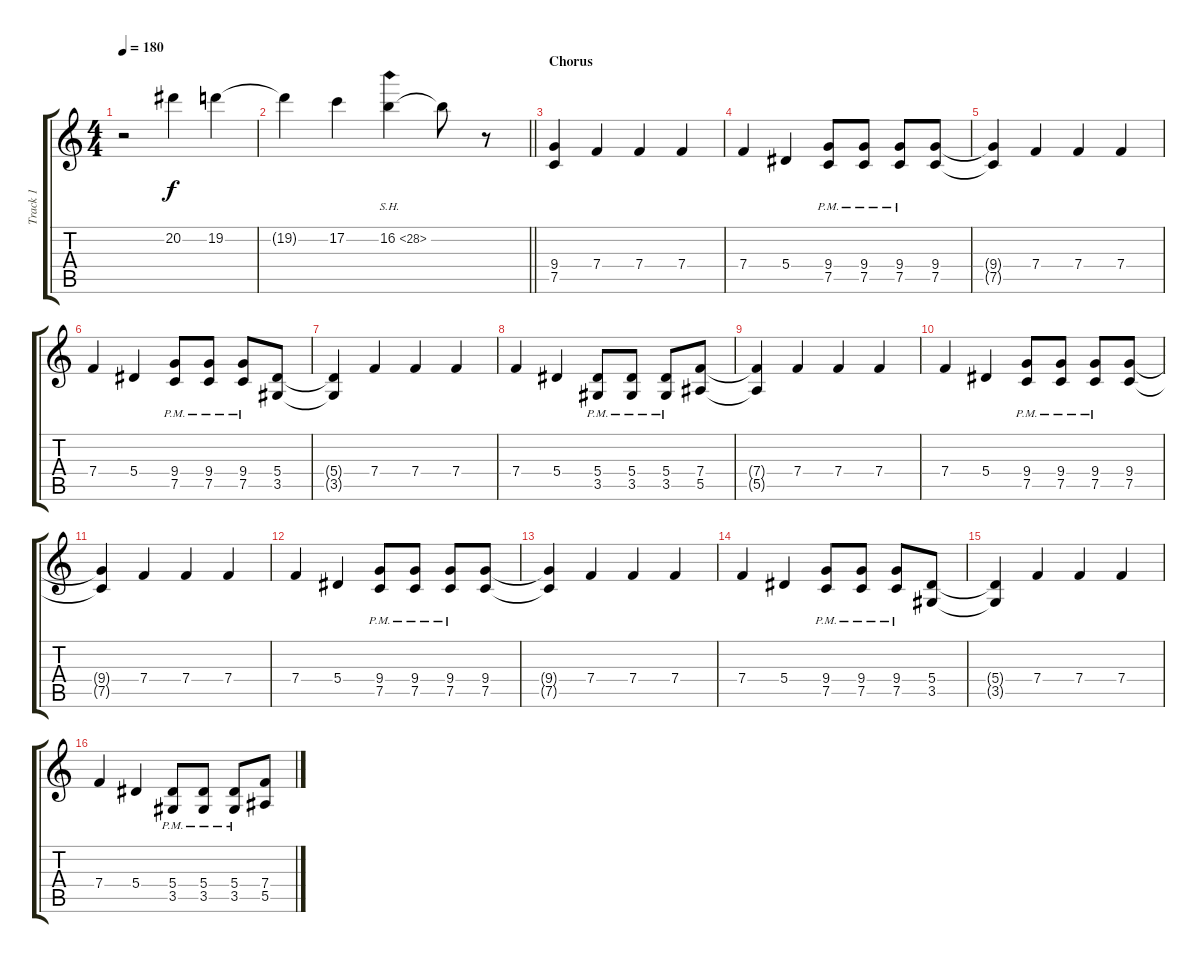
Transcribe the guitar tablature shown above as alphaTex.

\track ("Track 1" "Track 1") {instrument distortionguitar}
\staff {score tabs}
\tuning (C4 G3 Eb3 Bb2 F2 C2) {hide}
\ts (4 4)
\tempo 180
\clef g2
\ks c
r.2{dy f} 20.2.4 19.2.4 |
\barLineRight lightlight
19.2{t}.4 17.2.4 16.2{sh 12}.4 16.2{t}.8 r.8 |
\section ("" "Chorus")
(9.4 7.5).4 7.4.4 7.4.4 7.4.4 |
7.4.4 5.4.4 (9.4{pm} 7.5{pm}).8 (9.4{pm} 7.5{pm}).8 (9.4{pm} 7.5{pm}).8 (9.4 7.5).8 |
(9.4{t} 7.5{t}).4 7.4.4 7.4.4 7.4.4 |
7.4.4 5.4.4 (9.4{pm} 7.5{pm}).8 (9.4{pm} 7.5{pm}).8 (9.4{pm} 7.5{pm}).8 (5.4 3.5).8 |
(5.4{t} 3.5{t}).4 7.4.4 7.4.4 7.4.4 |
7.4.4 5.4.4 (5.4{pm} 3.5{pm}).8 (5.4{pm} 3.5{pm}).8 (5.4{pm} 3.5{pm}).8 (7.4 5.5).8 |
(7.4{t} 5.5{t}).4 7.4.4 7.4.4 7.4.4 |
7.4.4 5.4.4 (9.4{pm} 7.5{pm}).8 (9.4{pm} 7.5{pm}).8 (9.4{pm} 7.5{pm}).8 (9.4 7.5).8 |
(9.4{t} 7.5{t}).4 7.4.4 7.4.4 7.4.4 |
7.4.4 5.4.4 (9.4{pm} 7.5{pm}).8 (9.4{pm} 7.5{pm}).8 (9.4{pm} 7.5{pm}).8 (9.4 7.5).8 |
(9.4{t} 7.5{t}).4 7.4.4 7.4.4 7.4.4 |
7.4.4 5.4.4 (9.4{pm} 7.5{pm}).8 (9.4{pm} 7.5{pm}).8 (9.4{pm} 7.5{pm}).8 (5.4 3.5).8 |
(5.4{t} 3.5{t}).4 7.4.4 7.4.4 7.4.4 |
7.4.4 5.4.4 (5.4{pm} 3.5{pm}).8 (5.4{pm} 3.5{pm}).8 (5.4{pm} 3.5{pm}).8 (7.4 5.5).8
